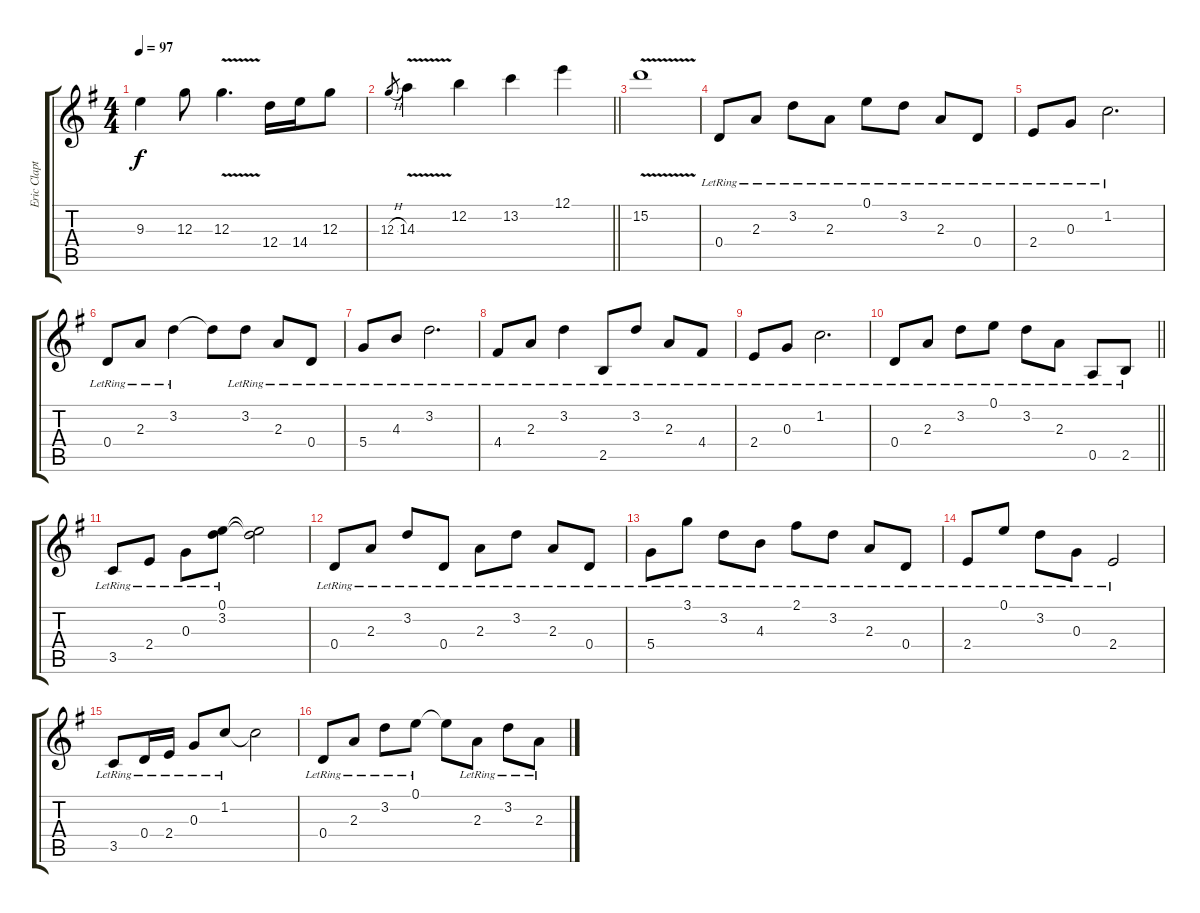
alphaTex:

\track ("Eric Clapton" "Eric Clapt") {instrument electricguitarjazz}
\staff {score tabs}
\tuning (E4 B3 G3 D3 A2 E2) {hide}
\ts (4 4)
\tempo 97
\clef g2
\ks g
9.3.4{dy f} 12.3.8 12.3{v}.4{d} 12.4.16 14.4.16 12.3.8 |
\barLineRight lightlight
12.3{h}.8{gr} 14.3{v}.4 12.2.4 13.2.4 12.1.4 |
15.2{v}.1 |
0.4{lr}.8 2.3{lr}.8 3.2{lr}.8 2.3{lr}.8 0.1{lr}.8 3.2{lr}.8 2.3{lr}.8 0.4{lr}.8 |
2.4{lr}.8 0.3{lr}.8 1.2{lr}.2{d} |
0.4{lr}.8 2.3{lr}.8 3.2{lr}.4 3.2{t}.8 3.2{lr}.8 2.3{lr}.8 0.4{lr}.8 |
5.4{lr}.8 4.3{lr}.8 3.2{lr}.2{d} |
4.4{lr}.8 2.3{lr}.8 3.2{lr}.4 2.5{lr}.8 3.2{lr}.8 2.3{lr}.8 4.4{lr}.8 |
2.4{lr}.8 0.3{lr}.8 1.2{lr}.2{d} |
\barLineRight lightlight
0.4{lr}.8 2.3{lr}.8 3.2{lr}.8 0.1{lr}.8 3.2{lr}.8 2.3{lr}.8 0.5{lr}.8 2.5{lr}.8 |
3.5{lr}.8 2.4{lr}.8 0.3{lr}.8 (0.1{lr} 3.2{lr}).8 (0.1{t} 3.2{t}).2 |
0.4{lr}.8 2.3{lr}.8 3.2{lr}.8 0.4{lr}.8 2.3{lr}.8 3.2{lr}.8 2.3{lr}.8 0.4{lr}.8 |
5.4{lr}.8 3.1{lr}.8 3.2{lr}.8 4.3{lr}.8 2.1{lr}.8 3.2{lr}.8 2.3{lr}.8 0.4{lr}.8 |
2.4{lr}.8 0.1{lr}.8 3.2{lr}.8 0.3{lr}.8 2.4{lr}.2 |
3.5{lr}.8 0.4{lr}.16 2.4{lr}.16 0.3{lr}.8 1.2{lr}.8 1.2{t}.2 |
0.4{lr}.8 2.3{lr}.8 3.2{lr}.8 0.1{lr}.8 0.1{t}.8 2.3{lr}.8 3.2{lr}.8 2.3{lr}.8
